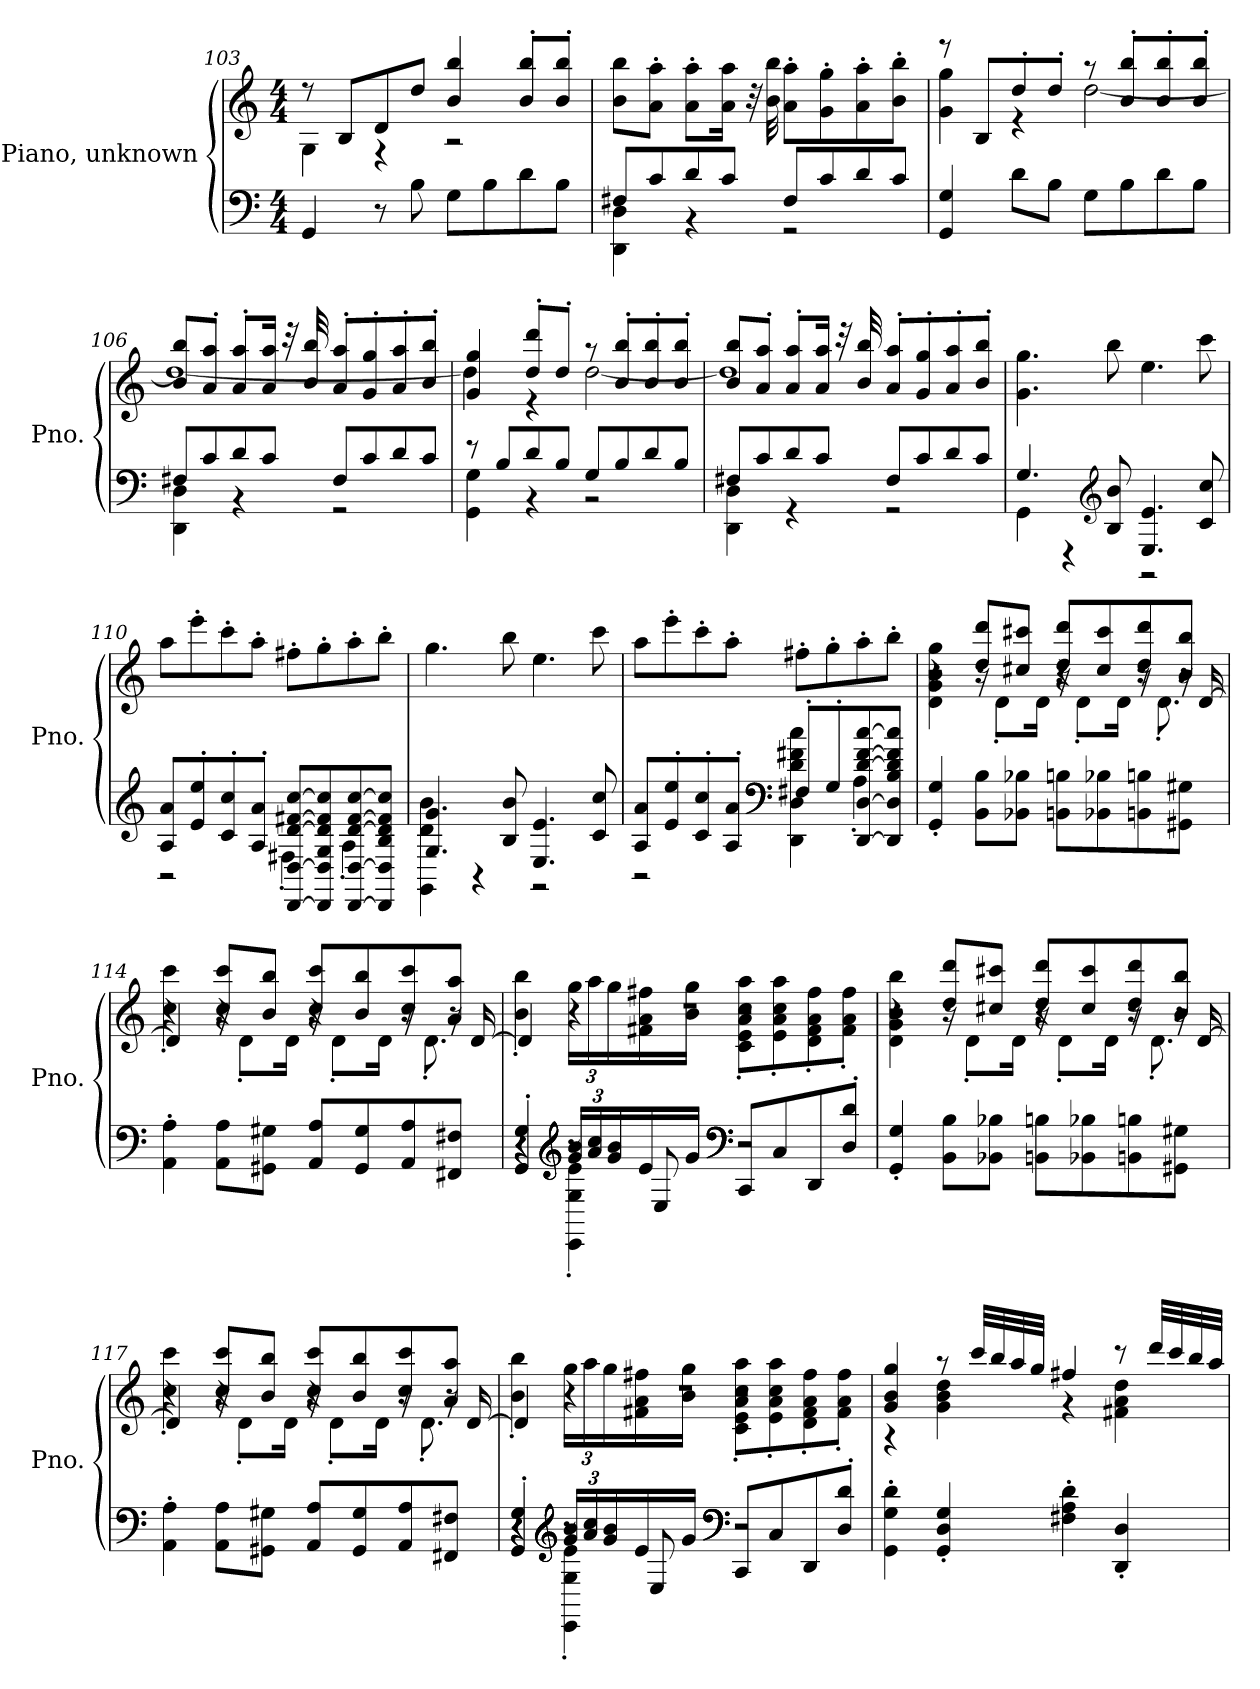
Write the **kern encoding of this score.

**kern	**kern
*part1	*part1
*staff2	*staff1
*I"Piano, unknown	*
*I'Pno.	*
*clefF4	*clefG2
*k[]	*k[]
*M4/4	*M4/4
=103	=103
*	*^
4GG/	8r	4G\
.	8B/L	.
8r	8d/	4r
8B\	8dd/J	.
8G\L	4b/ 4bb/	2r
8B\	.	.
8d\	8b/' 8bb/'L	.
8B\J	8b/' 8bb/'J	.
*	*v	*v
=104	=104
*^	*
8F#X/L	4DD\ 4D\	8b\ 8bb\L
8c/	.	8a\' 8aa\'J
8d/	4r	8a\' 8aa\'L
8c/J	.	16a\ 16aa\Jk
.	.	32r
.	.	32b\ 32bb\
8F#/L	2r	8a\' 8aa\'L
8c/	.	8g\' 8gg\'
8d/	.	8a\' 8aa\'
8c/J	.	8b\' 8bb\'J
*v	*v	*
!!LO:LB:g=z
=105	=105
*	*^
4GG/ 4G/	8r	4g\ 4gg\
.	8B/L	.
8d\L	8dd'/	4r
8B\J	8dd'/J	.
8G\L	8r	[2dd\
8B\	8b/' 8bb/'L	.
8d\	8b/' 8bb/'	.
8B\J	8b/' 8bb/'J	.
=106	=106	=106
*^	*	*
8F#X/L	4DD\ 4D\	8b/ 8bb/L	1dd_
8c/	.	8a/' 8aa/'J	.
8d/	4r	8a/' 8aa/'L	.
8c/J	.	16a/ 16aa/Jk	.
.	.	32r	.
.	.	32b/ 32bb/	.
8F#/L	2r	8a/' 8aa/'L	.
8c/	.	8g/' 8gg/'	.
8d/	.	8a/' 8aa/'	.
8c/J	.	8b/' 8bb/'J	.
=107	=107	=107	=107
8r	4GG\ 4G\	4g/ 4gg/	4dd\]
8B/L	.	.	.
8d/	4r	8dd/' 8ddd/'L	4r
8B/J	.	8dd'/J	.
8G/L	2r	8r	[2dd\
8B/	.	8b/' 8bb/'L	.
8d/	.	8b/' 8bb/'	.
8B/J	.	8b/' 8bb/'J	.
!!LO:LB:g=z	!!
=108	=108	=108	=108
8F#X/L	4DD\ 4D\	8b/ 8bb/L	1dd]
8c/	.	8a/' 8aa/'J	.
8d/	4r	8a/' 8aa/'L	.
8c/J	.	16a/ 16aa/Jk	.
.	.	32r	.
.	.	32b/ 32bb/	.
8F#/L	2r	8a/' 8aa/'L	.
8c/	.	8g/' 8gg/'	.
8d/	.	8a/' 8aa/'	.
8c/J	.	8b/' 8bb/'J	.
*	*	*v	*v
=109	=109	=109
4.G/	4GG\	4.g\ 4.gg\
.	4r	.
*clefG2	*	*
8B/ 8b/	.	8bb\
4.E/ 4.e/	2r	4.ee\
8c/ 8cc/	.	8ccc\
=110	=110	=110
8A/ 8a/L	2r	8aa\L
8e/' 8ee/'	.	8eee'\
8c/' 8cc/'	.	8ccc'\
8A/' 8a/'J	.	8aa'\J
[8DD/ [8D/ [8d/ [8f#X/ [8cc/L	4F#X'\	8ff#X'\L
8DD/] 8D/] 8G/ 8d/] 8f#/] 8cc/]	.	8gg'\
[8DD/ [8D/ [8d/ [8f#/ [8cc/	4A'\	8aa'\
8DD/] 8D/] 8B/ 8d/] 8f#/] 8cc/]J	.	8bb'\J
!!LO:LB:g=z
=111	=111	=111
4.G/ 4.g/	4GG\ 4d\ 4b\	4.gg\
.	4r	.
8B/ 8b/	.	8bb\
4.E/ 4.e/	2r	4.ee\
8c/ 8cc/	.	8ccc\
=112	=112	=112
8A/ 8a/L	2r	8aa\L
8e/' 8ee/'	.	8eee'\
8c/' 8cc/'	.	8ccc'\
8A/' 8a/'J	.	8aa'\J
*clefF4	*	*
8F#X'/L	4DD\ 4D\ 4d\ 4f#X\ 4cc\	8ff#X'\L
8G'/	.	8gg'\
[8DD/ [8D/ [8d/ [8f#/ [8cc/	4A'\	8aa'\
8DD/] 8D/] 8B/ 8d/] 8f#/] 8cc/]J	.	8bb'\J
*v	*v	*
=113	=113
*	*^
*	*	*^
4GG/' 4G/'	4r	4d\ 4g\ 4b\ 4gg\	2r
8BB\ 8B\L	8dd/ 8ddd/L	16r	.
.	.	8d'\L	.
8BB-X\ 8B-X\J	8cc#X/ 8ccc#X/J	.	.
.	.	16d\Jk	.
8BBn\ 8Bn\L	8dd/ 8ddd/L	16r	4r
.	.	8d'\L	.
8BB-X\ 8B-X\	8cc#/ 8ccc#/	.	.
.	.	16d\Jk	.
8BBn\ 8Bn\	8dd/ 8ddd/	16r	8r
.	.	8.d'\	.
8GG#X\ 8G#X\J	8b/ 8bb/J	.	16r
.	.	.	[16d/
!!LO:LB:g=z	!!	!!
=114	=114	=114	=114
4AA\' 4A\'	4r	4cc\' 4ccc\'	4d/]
8AA\ 8A\L	8cc/ 8ccc/L	16r	4r
.	.	8d'\L	.
8GG#X\ 8G#X\J	8b/ 8bb/J	.	.
.	.	16d\Jk	.
8AA/ 8A/L	8cc/ 8ccc/L	16r	4r
.	.	8d'\L	.
8GG#/ 8G#/	8b/ 8bb/	.	.
.	.	16d\Jk	.
8AA/ 8A/	8cc/ 8ccc/	16r	8r
.	.	8.d'\	.
8FF#X/ 8F#X/J	8a/ 8aa/J	.	16r
.	.	.	[16d/
=115	=115	=115	=115
*^	*	*	*
*	*^	*	*	*
4GG/' 4G/'	4r	4r	1r	4b\' 4bb\'	4d/]
*clefG2	*	*	*	*	*
*Xbrackettup	*	*	*	*Xbrackettup	*
24g/ 24b/LL	4EE\' 4G\' 4e\'	8r	.	24gg\LL	4r
24a/ 24cc/	.	.	.	24aa\	.
24g/ 24b/	.	.	.	24gg\	.
16e/	.	8E/	.	16f#X\ 16a\ 16ff#X\	.
16g/JJ	.	.	.	16b\ 16gg\JJ	.
*clefF4	*	*	*	*	*
8CC/L	2r	2r	.	8c\' 8e\' 8a\' 8cc\' 8aa\'L	2r
8C/	.	.	.	8e\' 8a\' 8cc\' 8aa\'	.
8DD/	.	.	.	8d\' 8f#\' 8a\' 8ff#\'	.
8D/' 8d/'J	.	.	.	8f#\' 8a\' 8ff#\'J	.
*v	*v	*v	*	*	*
=116	=116	=116	=116
4GG/' 4G/'	4r	4d\ 4g\ 4b\ 4bb\	2r
8BB\ 8B\L	8dd/ 8ddd/L	16r	.
.	.	8d'\L	.
8BB-X\ 8B-X\J	8cc#X/ 8ccc#X/J	.	.
.	.	16d\Jk	.
8BBn\ 8Bn\L	8dd/ 8ddd/L	16r	4r
.	.	8d'\L	.
8BB-X\ 8B-X\	8cc#/ 8ccc#/	.	.
.	.	16d\Jk	.
8BBn\ 8Bn\	8dd/ 8ddd/	16r	8r
.	.	8.d'\	.
8GG#X\ 8G#X\J	8b/ 8bb/J	.	16r
.	.	.	[16d/
!!LO:LB:g=z	!!	!!
=117	=117	=117	=117
4AA\' 4A\'	4r	4cc\' 4ccc\'	4d/]
8AA\ 8A\L	8cc/ 8ccc/L	16r	4r
.	.	8d'\L	.
8GG#X\ 8G#X\J	8b/ 8bb/J	.	.
.	.	16d\Jk	.
8AA/ 8A/L	8cc/ 8ccc/L	16r	4r
.	.	8d'\L	.
8GG#/ 8G#/	8b/ 8bb/	.	.
.	.	16d\Jk	.
8AA/ 8A/	8cc/ 8ccc/	16r	8r
.	.	8.d'\	.
8FF#X/ 8F#X/J	8a/ 8aa/J	.	16r
.	.	.	[16d/
=118	=118	=118	=118
*^	*	*	*
*	*^	*	*	*
4GG/' 4G/'	4r	4r	1r	4b\' 4bb\'	4d/]
*clefG2	*	*	*	*	*
24g/ 24b/LL	4EE\' 4G\' 4e\'	8r	.	24gg\LL	4r
24a/ 24cc/	.	.	.	24aa\	.
24g/ 24b/	.	.	.	24gg\	.
16e/	.	8E/	.	16f#X\ 16a\ 16ff#X\	.
16g/JJ	.	.	.	16b\ 16gg\JJ	.
*clefF4	*	*	*	*	*
8CC/L	2r	2r	.	8c\' 8e\' 8a\' 8cc\' 8aa\'L	2r
8C/	.	.	.	8e\' 8a\' 8cc\' 8aa\'	.
8DD/	.	.	.	8d\' 8f#\' 8a\' 8ff#\'	.
8D/' 8d/'J	.	.	.	8f#\' 8a\' 8ff#\'J	.
*v	*v	*v	*	*	*
*	*	*v	*v
=119	=119	=119
4GG\' 4G\' 4d\'	4g/ 4b/ 4gg/	4r
4GG/' 4D/' 4G/'	8r	4g\ 4b\ 4dd\
.	32ccc/LLL	.
.	32bb/	.
.	32aa/	.
.	32gg/JJJ	.
4F#X\' 4A\' 4d\'	4ff#X/	4r
4DD/' 4D/'	8r	4f#X\ 4a\ 4dd\
.	32ddd/LLL	.
.	32ccc/	.
.	32bb/	.
.	32aa/JJJ	.
*	*v	*v
=	=
*-	*-
